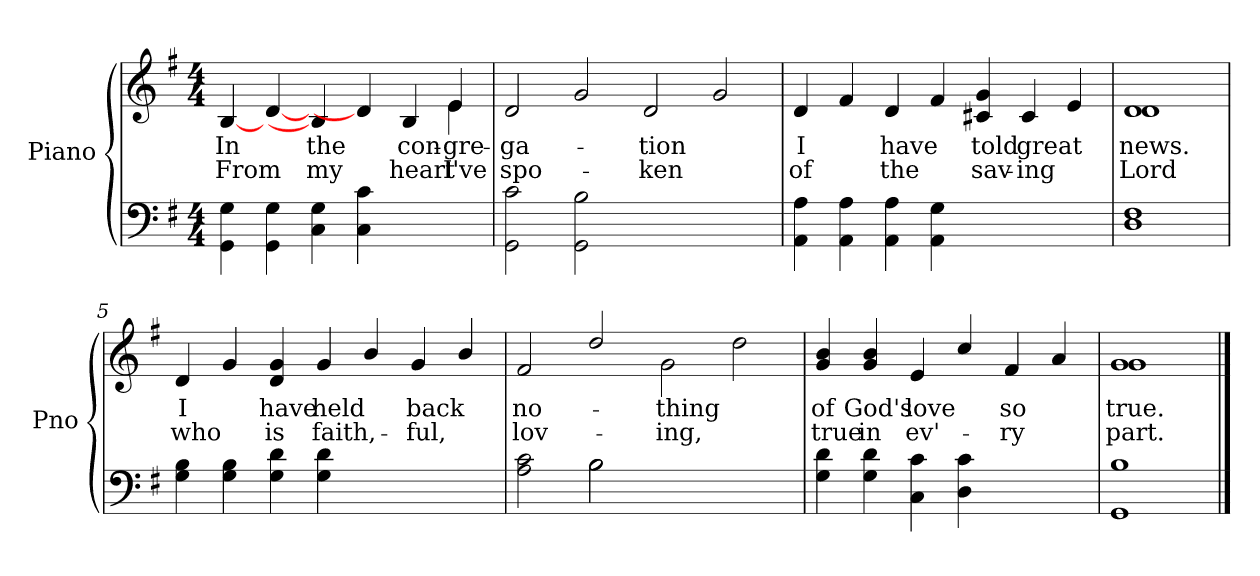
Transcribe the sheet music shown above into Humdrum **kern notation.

**kern	**kern	**text	**text
*part2	*part1	*part1	*part1
*staff2	*staff1	*staff1	*staff1
*I"Piano	*I"Piano	*	*
*I'Pno	*I'Pno	*	*
*clefF4	*clefG2	*	*
*k[f#]	*k[f#]	*	*
*M4/4	*M4/4	*	*
=1	=1	=1	=1
!	!LO:TX:b:i:t=Verse	!	!
!	!	!LO:LY:b	!LO:LY:b
*	*^	*	*
4GG\ 4G\	[4B/	4ryy	In	From
*	*v	*v	*	*
4GG\ 4G\	[4d/	.	.
!	!	!LO:LY:b	!LO:LY:b
4C\ 4G\	4B/]	the	my
4C\ 4c\	4d/]	.	.
!	!	!LO:LY:b	!LO:LY:b
2ryy	4B/	con-	heart
!	!	!LO:LY:b	!LO:LY:b
*	*^	*	*
.	4e/	4e\	-gre-	I've
=2	=2	=2	=2	=2
!	!	!	!LO:LY:b	!LO:LY:b
*	*v	*v	*	*
2GG\ 2c\	2d/	-ga-	spo-
2GG\ 2B\	2g/	.	.
!	!	!LO:LY:b	!LO:LY:b
1ryy	2d/	-tion	-ken
.	2g/	.	.
=3	=3	=3	=3
!	!	!LO:LY:b	!LO:LY:b
4AA\ 4A\	4d/	I	of
4AA\ 4A\	4f#/	.	.
!	!	!LO:LY:b	!LO:LY:b
4AA\ 4A\	4d/	have	the
4AA\ 4G\	4f#/	.	.
!	!	!LO:LY:b	!LO:LY:b
2.ryy	4c#X/ 4g/	told	sav-
!	!	!LO:LY:b	!LO:LY:b
.	4c#/	great	-ing
.	4e/	.	.
=4	=4	=4	=4
!	!	!LO:LY:b	!LO:LY:b
*	*^	*	*
1D 1F#	1d	1d	news.	Lord
!!LO:LB:g=z
=5	=5	=5	=5	=5
!	!	!	!LO:LY:b	!LO:LY:b
*	*v	*v	*	*
4G\ 4B\	4d/	I	who
4G\ 4B\	4g/	.	.
!	!	!LO:LY:b	!LO:LY:b
4G\ 4d\	4d/ 4g/	have	is
!	!	!LO:LY:b	!LO:LY:b
4G\ 4d\	4g/	held	faith,-
2.ryy	4b/	.	.
!	!	!LO:LY:b	!LO:LY:b
.	4g/	back	-ful,
.	4b/	.	.
=6	=6	=6	=6
*^	*	*	*
!	!	!	!LO:LY:b	!LO:LY:b
2A\ 2c\	2ryy	2f#/	no-	lov-
2B\	2B\	2dd/	.	.
!	!	!	!LO:LY:b	!LO:LY:b
1ryy	1ryy	2g\	-thing	-ing,
.	.	2dd\	.	.
*v	*v	*	*	*
=7	=7	=7	=7
!	!	!LO:LY:b	!LO:LY:b
4G\ 4d\	4g/ 4b/	of	true
!	!	!LO:LY:b	!LO:LY:b
4G\ 4d\	4g/ 4b/	God's	in
!	!	!LO:LY:b	!LO:LY:b
4C\ 4c\	4e/	love	ev'-
4D\ 4c\	4cc/	.	.
!	!	!LO:LY:b	!LO:LY:b
2ryy	4f#/	so	-ry
.	4a/	.	.
=8	=8	=8	=8
!	!	!LO:LY:b	!LO:LY:b
*	*^	*	*
1GG 1B	1g	1g	true.	part.
*	*v	*v	*	*
==	==	==	==
*-	*-	*-	*-
